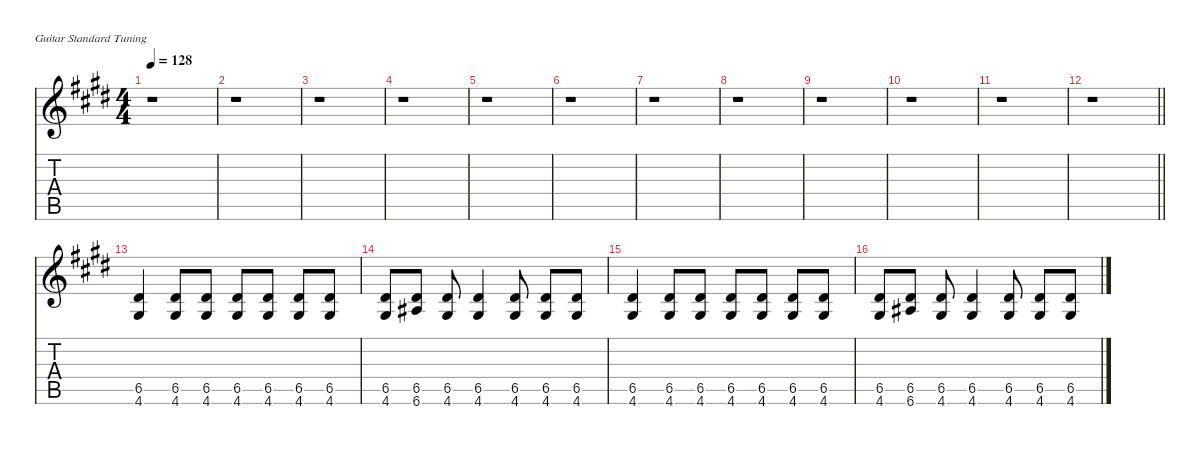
\defaultSystemsLayout 4
\hideDynamics
\bracketExtendMode nobrackets
\singleTrackTrackNamePolicy hidden
\otherSystemsTrackNameOrientation horizontal
\track ("Clean Guitar 2" "s.guit.") {defaultSystemsLayout 8 instrument acousticguitarsteel}
\staff {score tabs}
\tuning (E4 B3 G3 D3 A2 E2)
\ts (4 4)
\tempo 128
\clef g2
\ks e
r.1{dy f beam Down} |
r.1{beam Down} |
r.1{beam Down} |
r.1{beam Down} |
r.1{beam Down} |
r.1{beam Down} |
r.1{beam Down} |
r.1{beam Down} |
r.1{beam Down} |
r.1{beam Down} |
r.1{beam Down} |
\barLineRight lightlight
r.1{beam Down} |
(6.5{acc #} 4.6{acc #}).4{beam Up} (6.5{acc #} 4.6{acc #}).8{beam Up} (6.5{acc #} 4.6{acc #}).8{beam Up} (6.5{acc #} 4.6{acc #}).8{beam Up} (6.5{acc #} 4.6{acc #}).8{beam Up} (6.5{acc #} 4.6{acc #}).8{beam Up} (6.5{acc #} 4.6{acc #}).8{beam Up} |
(6.5{acc #} 4.6{acc #}).8{beam Up} (6.5{acc #} 6.6{acc #}).8{beam Up} (6.5{acc #} 4.6{acc #}).8{beam Up} (6.5{acc #} 4.6{acc #}).4{beam Up} (6.5{acc #} 4.6{acc #}).8{beam Up} (6.5{acc #} 4.6{acc #}).8{beam Up} (6.5{acc #} 4.6{acc #}).8{beam Up} |
(6.5{acc #} 4.6{acc #}).4{beam Up} (6.5{acc #} 4.6{acc #}).8{beam Up} (6.5{acc #} 4.6{acc #}).8{beam Up} (6.5{acc #} 4.6{acc #}).8{beam Up} (6.5{acc #} 4.6{acc #}).8{beam Up} (6.5{acc #} 4.6{acc #}).8{beam Up} (6.5{acc #} 4.6{acc #}).8{beam Up} |
(6.5{acc #} 4.6{acc #}).8{beam Up} (6.5{acc #} 6.6{acc #}).8{beam Up} (6.5{acc #} 4.6{acc #}).8{beam Up} (6.5{acc #} 4.6{acc #}).4{beam Up} (6.5{acc #} 4.6{acc #}).8{beam Up} (6.5{acc #} 4.6{acc #}).8{beam Up} (6.5{acc #} 4.6{acc #}).8{beam Up}
